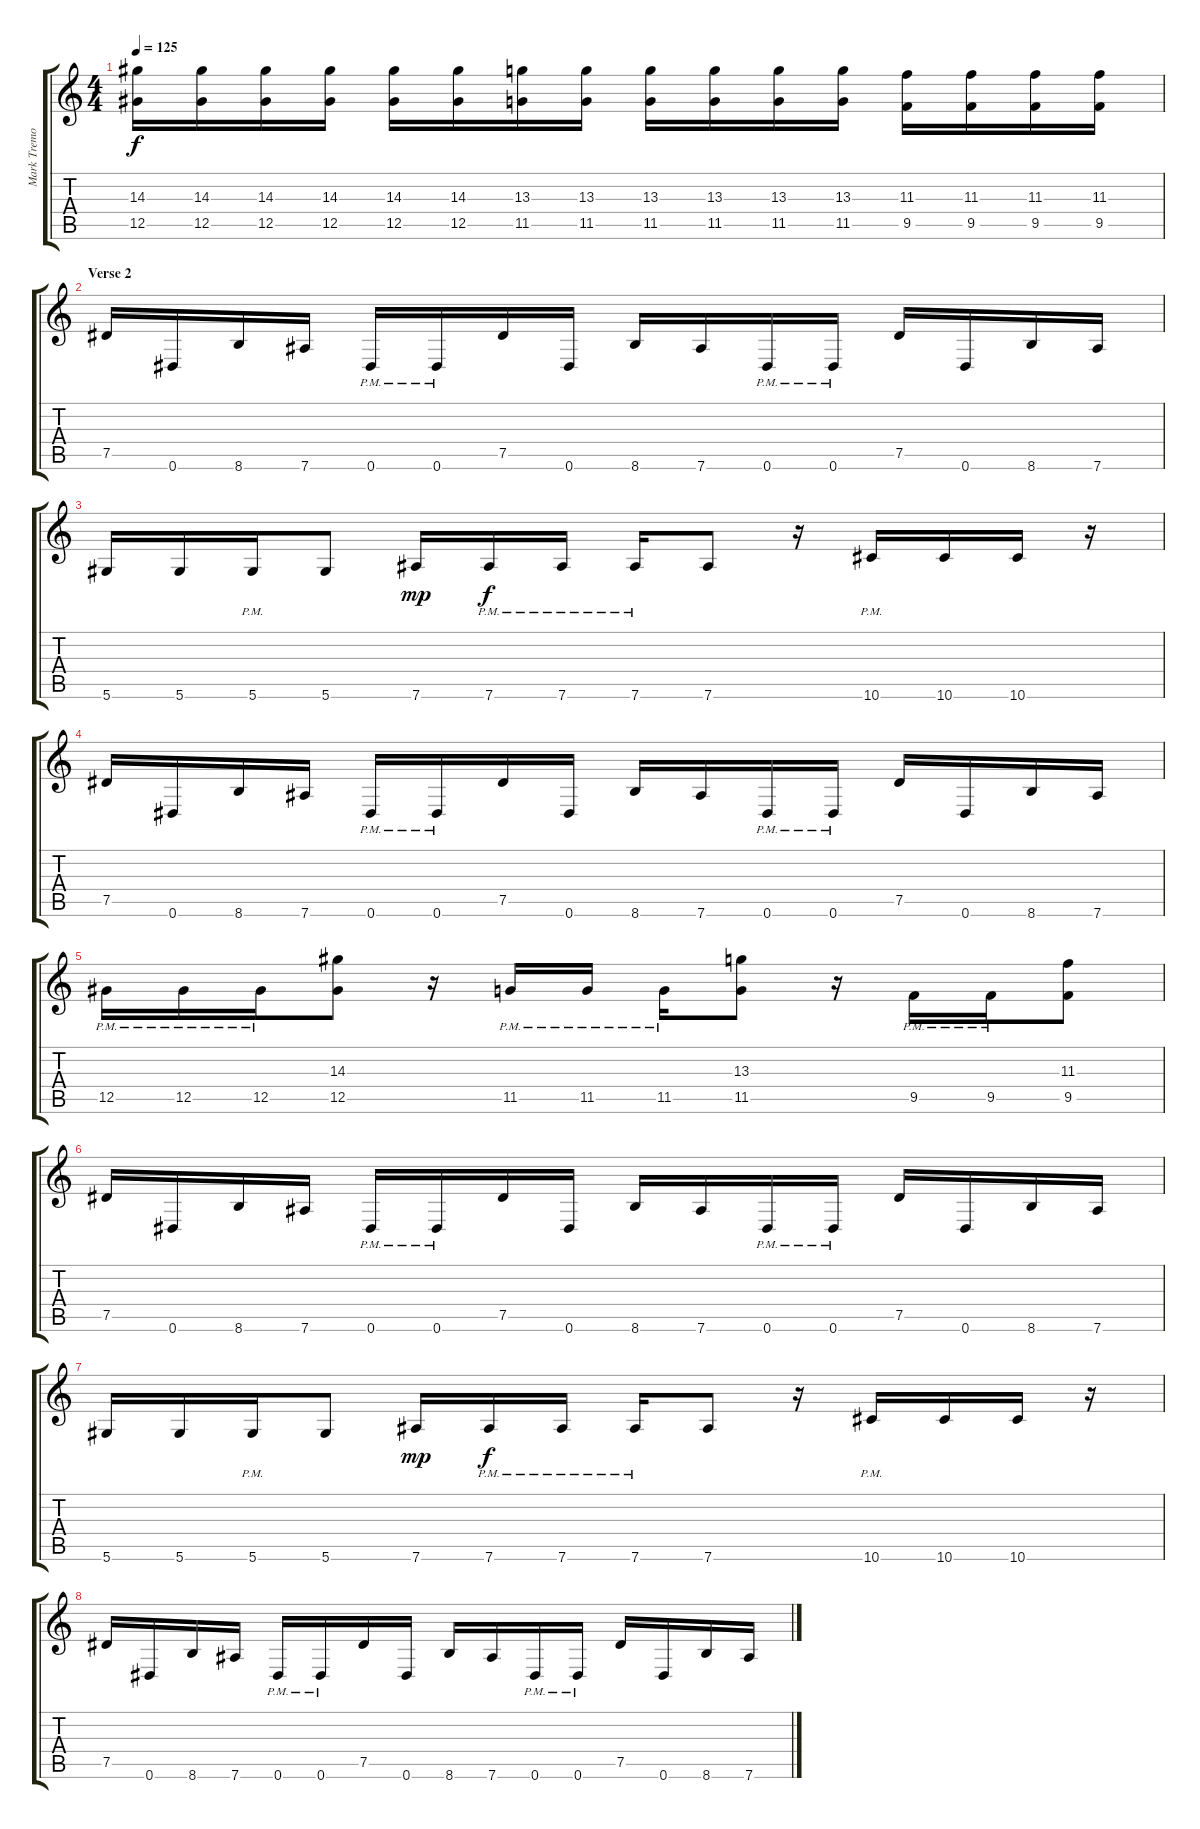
\track ("Mark Tremonti - Lead Guitar" "Mark Tremo") {instrument distortionguitar}
\staff {score tabs}
\tuning (Eb4 Bb3 Gb3 Db3 Ab2 Eb2) {hide}
\ts (4 4)
\tempo 125
\clef g2
\ks c
(14.3 12.5).16{dy f} (14.3 12.5).16 (14.3 12.5).16 (14.3 12.5).16 (14.3 12.5).16 (14.3 12.5).16 (13.3 11.5).16 (13.3 11.5).16 (13.3 11.5).16 (13.3 11.5).16 (13.3 11.5).16 (13.3 11.5).16 (11.3 9.5).16 (11.3 9.5).16 (11.3 9.5).16 (11.3 9.5).16 |
\section ("" "Verse 2")
7.5.16 0.6.16 8.6.16 7.6.16 0.6{pm}.16 0.6{pm}.16 7.5.16 0.6.16 8.6.16 7.6.16 0.6{pm}.16 0.6{pm}.16 7.5.16 0.6.16 8.6.16 7.6.16 |
5.6.16 5.6.16 5.6{pm}.16 5.6.8 7.6.16{dy mp} 7.6{pm}.16{dy f} 7.6{pm}.16 7.6{pm}.16 7.6.8 r.16 10.6{pm}.16 10.6.16 10.6.16 r.16 |
7.5.16 0.6.16 8.6.16 7.6.16 0.6{pm}.16 0.6{pm}.16 7.5.16 0.6.16 8.6.16 7.6.16 0.6{pm}.16 0.6{pm}.16 7.5.16 0.6.16 8.6.16 7.6.16 |
12.5{pm}.16 12.5{pm}.16 12.5{pm}.16 (14.3 12.5).8 r.16 11.5{pm}.16 11.5{pm}.16 11.5{pm}.16 (13.3 11.5).8 r.16 9.5{pm}.16 9.5{pm}.16 (11.3 9.5).8 |
7.5.16 0.6.16 8.6.16 7.6.16 0.6{pm}.16 0.6{pm}.16 7.5.16 0.6.16 8.6.16 7.6.16 0.6{pm}.16 0.6{pm}.16 7.5.16 0.6.16 8.6.16 7.6.16 |
5.6.16 5.6.16 5.6{pm}.16 5.6.8 7.6.16{dy mp} 7.6{pm}.16{dy f} 7.6{pm}.16 7.6{pm}.16 7.6.8 r.16 10.6{pm}.16 10.6.16 10.6.16 r.16 |
7.5.16 0.6.16 8.6.16 7.6.16 0.6{pm}.16 0.6{pm}.16 7.5.16 0.6.16 8.6.16 7.6.16 0.6{pm}.16 0.6{pm}.16 7.5.16 0.6.16 8.6.16 7.6.16
